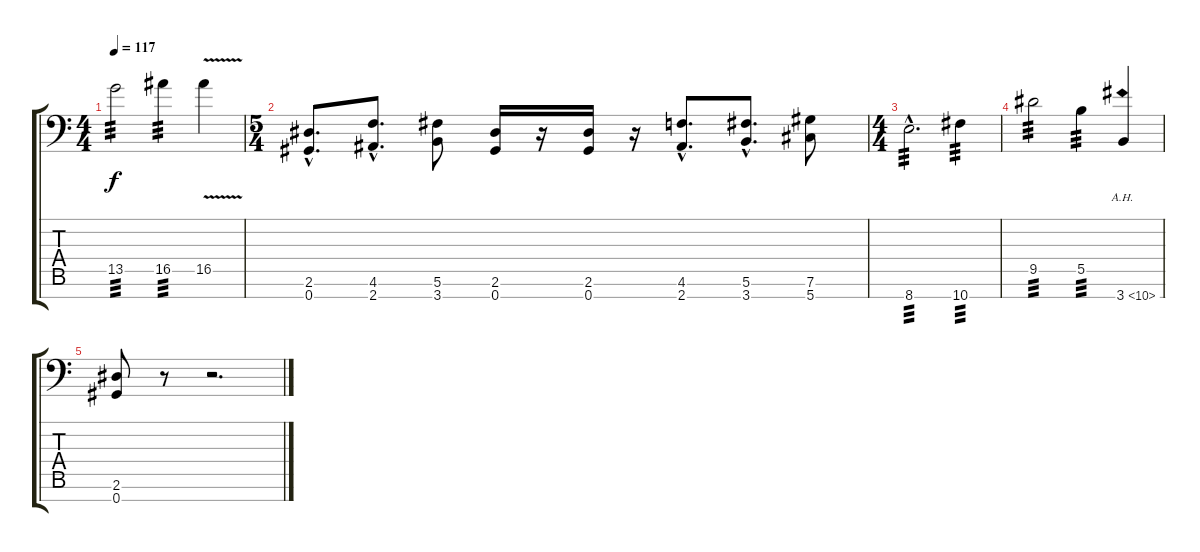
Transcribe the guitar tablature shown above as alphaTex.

\track "" {instrument overdrivenguitar}
\staff {score tabs}
\tuning (Db4 Ab3 E3 B2 Gb2 Db2 Ab1) {hide}
\ts (4 4)
\tempo 117
\clef f4
\ks c
13.5.2{tp 3 dy f} 16.5.4{tp 3} 16.5{v}.4 |
\ts (5 4)
(2.6{hac} 0.7{hac}).8{d} (4.6{hac} 2.7{hac}).8{d} (5.6 3.7).8 (2.6 0.7).16 r.16 (2.6 0.7).16 r.16 (4.6{hac} 2.7{hac}).8{d} (5.6{hac} 3.7{hac}).8{d} (7.6 5.7).8 |
\ts (4 4)
8.7{hac}.2{d tp 3} 10.7.4{tp 3} |
9.5.2{tp 3} 5.5.4{tp 3} 3.7{ah 7}.4 |
(2.6 0.7).8 r.8 r.2{d}
